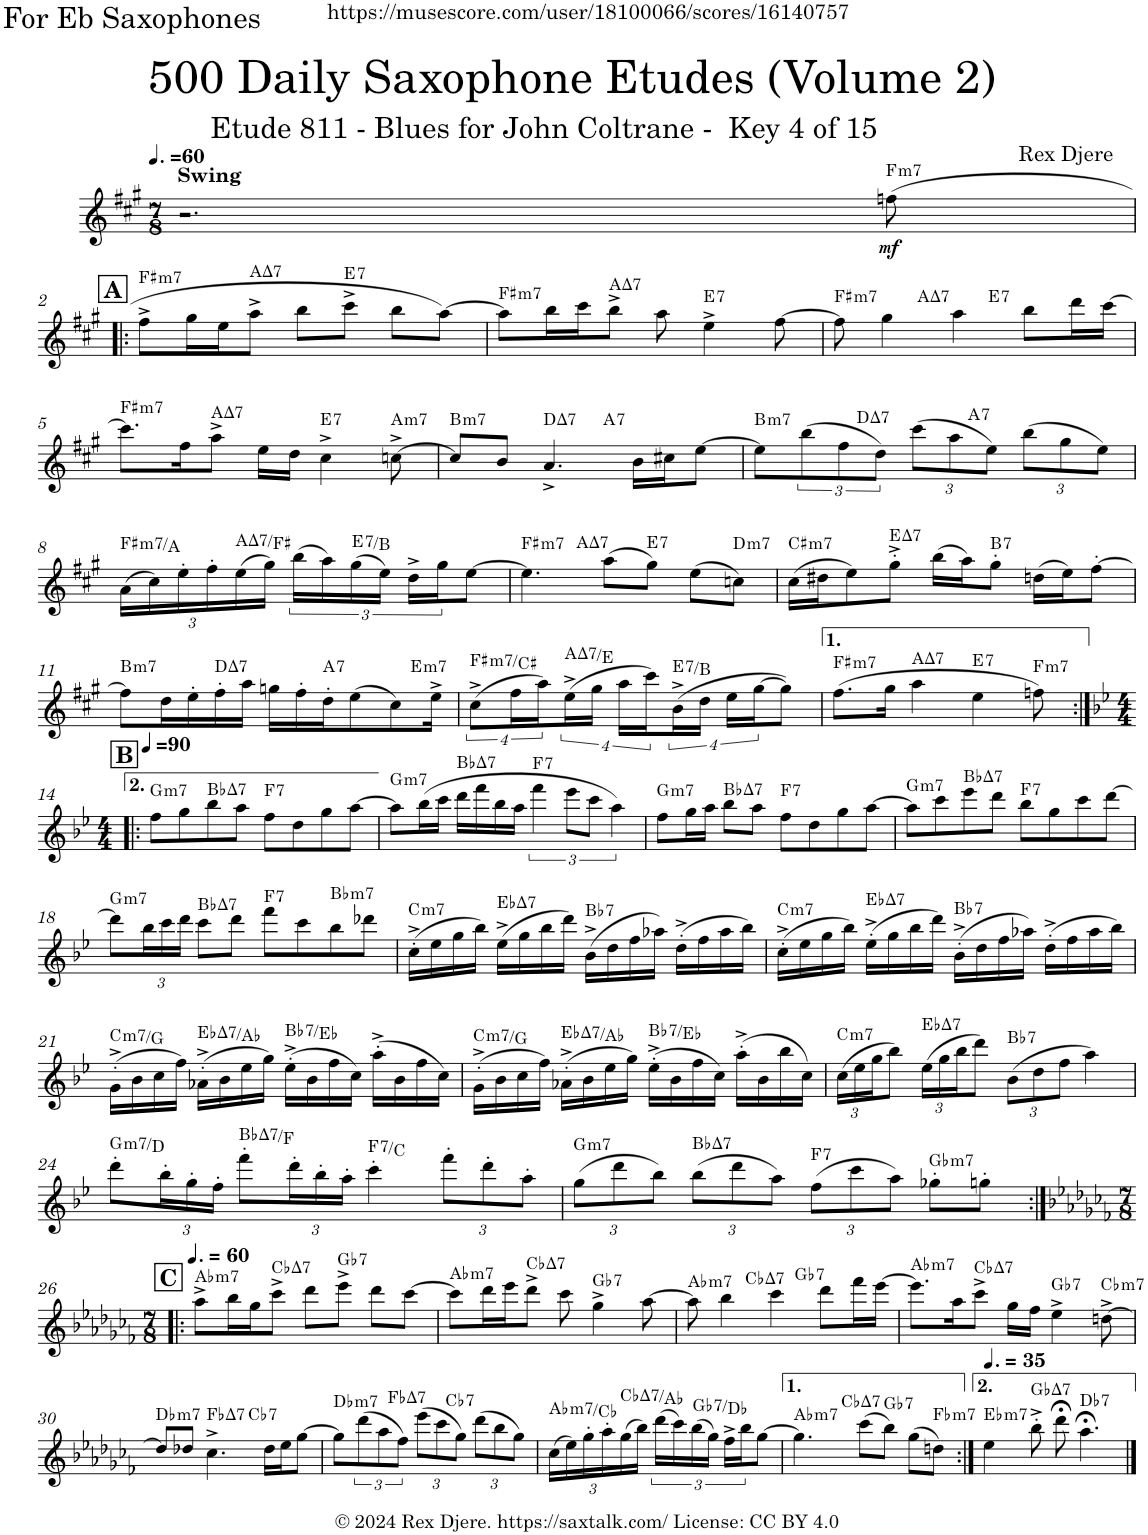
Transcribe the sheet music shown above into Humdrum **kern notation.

**kern	**dynam	**harte
*part1	*part1	*part1
*staff1	*staff1	*
*I"Alto Saxophone	*	*
*I'A. Sax.	*	*
*clefG2	*	*
*Trd5c9	*	*
*k[f#c#g#]	*	*
*M7/8	*	*
*MM90	*	*
=1	=1	=1
!LO:TX:a:B:t=Swing	!	!
2.r	.	.
!	!LO:DY:b	!LO:H:kt=m7
(8ffn\	mf	F:min7
!!LO:LB:g=z
!!LO:REH:place=s1:a:B:cj:fs=14:t=A
=2!|:	=2!|:	=2!|:
!	!	!LO:H:kt=m7
8ff#^\L	.	F#:min7
16gg#\L	.	.
16ee\J	.	.
!	!	!LO:H:kt=7
8aa^\J	.	A:maj7
8bb\L	.	.
!	!	!LO:H:kt=7
8ccc#^\J	.	E:7
8bb\L	.	.
[8aa\J)	.	.
=3	=3	=3
!	!	!LO:H:kt=m7
8aa\L]	.	F#:min7
16bb\L	.	.
16ccc#\J	.	.
!	!	!LO:H:kt=7
8bb^\J	.	A:maj7
8aa\	.	.
!	!	!LO:H:kt=7
4ee^\	.	E:7
[8ff#\	.	.
=4	=4	=4
!	!	!LO:H:kt=m7
*^	*	*
*	*^	*	*
8ff#\]	4ryy	2ryy	.	F#:min7
4gg#\	.	.	.	.
!	!	!	!	!LO:H:kt=7
.	2ryy	.	.	A:maj7
4aa\	.	.	.	.
!	!	!	!	!LO:H:kt=7
.	.	4.ryy	.	E:7
8bb\L	.	.	.	.
16ddd\L	8ryy	.	.	.
[16ccc#\JJ	.	.	.	.
!!LO:LB:g=z	!!	!!
=5	=5	=5	=5	=5
!	!	!	!	!LO:H:kt=m7
*v	*v	*v	*	*
8.ccc#\L]	.	F#:min7
16ff#\K	.	.
!	!	!LO:H:kt=7
8aa^\J	.	A:maj7
16ee\LL	.	.
16dd\JJ	.	.
!	!	!LO:H:kt=7
4cc#^\	.	E:7
!	!	!LO:H:kt=m7
[8ccn^\	.	A:min7
=6	=6	=6
!	!	!LO:H:kt=m7
*^	*	*
8cc/L]	2ryy	.	B:min7
8b/J	.	.	.
!	!	!	!LO:H:kt=7
4.a^/	.	.	D:maj7
!	!	!	!LO:H:kt=7
.	4.ryy	.	A:7
16b\LL	.	.	.
16cc#X\J	.	.	.
[8ee\J	.	.	.
=7	=7	=7	=7
!	!	!	!LO:H:kt=m7
*	*^	*	*
8ee\L]	4ryy	2ryy	.	B:min7
(12bb\	.	.	.	.
12ff#\	.	.	.	.
!	!	!	!	!LO:H:kt=7
.	2ryy	.	.	D:maj7
12dd\J)	.	.	.	.
*Xbrackettup	*	*	*	*
(12ccc#\L	.	.	.	.
12aa\	.	.	.	.
!	!	!	!	!LO:H:kt=7
.	.	4.ryy	.	A:7
12ee\J)	.	.	.	.
(12bb\L	.	.	.	.
12gg#\	.	.	.	.
.	8ryy	.	.	.
12ee\J)	.	.	.	.
!!LO:LB:g=z	!!	!!
=8	=8	=8	=8	=8
!	!	!	!	!LO:H:kt=m7
*v	*v	*v	*	*
(16a\LL	.	F#:min7/b3
16cc#\)	.	.
16ee'\	.	.
16ff#'\	.	.
!	!	!LO:H:kt=7
(16ee\	.	A:maj7/6
16gg#\JJ)	.	.
(16bb\LL	.	.
16aa\)	.	.
!	!	!LO:H:kt=7
(16gg#\	.	E:7/5
16ee\JJ)	.	.
16dd^\LL	.	.
16gg#\J	.	.
[8ee\J	.	.
=9	=9	=9
!	!	!LO:H:kt=m7
*^	*	*
4.ee\]	4ryy	.	F#:min7
!	!	!	!LO:H:kt=7
.	2ryy	.	A:maj7
(8aa\L	.	.	.
!	!	!	!LO:H:kt=7
8gg#\J)	.	.	E:7
(8ee\L	.	.	.
!	!	!	!LO:H:kt=m7
8ccn\J)	8ryy	.	D:min7
=10	=10	=10	=10
!	!	!	!LO:H:kt=m7
*v	*v	*	*
(16cc#\LL	.	C#:min7
16dd#X\J	.	.
8ee\)	.	.
!	!	!LO:H:kt=7
8gg#'^\J	.	E:maj7
(16bb\LL	.	.
16aa\J)	.	.
!	!	!LO:H:kt=7
8gg#'\J	.	B:7
(16ddn\LL	.	.
16ee\J)	.	.
[8ff#'\J	.	.
!!LO:LB:g=z
=11	=11	=11
!	!	!LO:H:kt=m7
*^	*	*
8ff#\L]	2.ryy	.	B:min7
16dd\L	.	.	.
16ee'\	.	.	.
!	!	!	!LO:H:kt=7
16ff#'\	.	.	D:maj7
16aa\JJ	.	.	.
16ggn\LL	.	.	.
16ff#'\	.	.	.
!	!	!	!LO:H:kt=7
16dd'\J	.	.	A:7
(8ee\	.	.	.
8cc#\)	.	.	.
!	!	!	!LO:H:kt=m7
.	8ryy	.	E:min7
16ee^\Jk	.	.	.
=12	=12	=12	=12
!	!	!	!LO:H:kt=m7
*v	*v	*	*
(8cc#^\L	.	F#:min7/5
16ff#\L	.	.
16aa\)	.	.
!	!	!LO:H:kt=7
(16ee^\	.	A:maj7/5
16gg#\JJ	.	.
16aa\LL	.	.
16ccc#\)	.	.
!	!	!LO:H:kt=7
(16b^\	.	E:7/5
16dd\JJ	.	.
16ee\LL	.	.
[16gg#\J	.	.
8gg#\J])	.	.
=13	=13	=13
!	!	!LO:H:kt=m7
(8.ff#\L	.	F#:min7
16gg#\Jk	.	.
!	!	!LO:H:kt=7
4aa\	.	A:maj7
!	!	!LO:H:kt=7
4ee\	.	E:7
!	!	!LO:H:kt=m7
8ffn\)	.	F:min7
!!LO:LB:g=z
=14:|!|:	=14:|!|:	=14:|!|:
!!LO:REH:place=s1:a:B:cj:fs=14:t=B
*k[b-e-]	*	*
*M4/4	*	*
*MM90	*	*
!	!	!LO:H:kt=m7
8ff\L	.	G:min7
8gg\	.	.
!	!	!LO:H:kt=7
8bb-\	.	Bb:maj7
8aa\J	.	.
!	!	!LO:H:kt=7
8ff\L	.	F:7
8dd\	.	.
8gg\	.	.
[8aa\J	.	.
=15	=15	=15
!	!	!LO:H:kt=m7
8aa\L]	.	G:min7
(16bb-\L	.	.
16ccc\JJ	.	.
!	!	!LO:H:kt=7
16ddd\LL	.	Bb:maj7
16fff\	.	.
16bb-\	.	.
16aa\JJ	.	.
*brackettup	*	*
!	!	!LO:H:kt=7
6fff\	.	F:7
12eee-\L	.	.
12ccc\J	.	.
6aa\)	.	.
=16	=16	=16
!	!	!LO:H:kt=m7
8ff\L	.	G:min7
16gg\L	.	.
16aa\JJ	.	.
!	!	!LO:H:kt=7
8bb-\L	.	Bb:maj7
8aa\J	.	.
!	!	!LO:H:kt=7
8ff\L	.	F:7
8dd\	.	.
8gg\	.	.
[8aa\J	.	.
=17	=17	=17
!	!	!LO:H:kt=m7
8aa\L]	.	G:min7
8ccc\	.	.
!	!	!LO:H:kt=7
8eee-\	.	Bb:maj7
8ddd\J	.	.
!	!	!LO:H:kt=7
8bb-\L	.	F:7
8gg\	.	.
8ccc\	.	.
[8ddd\J	.	.
!!LO:LB:g=z
=18	=18	=18
!	!	!LO:H:kt=m7
8ddd\L]	.	G:min7
*Xbrackettup	*	*
24bb-\L	.	.
24ccc\	.	.
24ddd\JJ	.	.
!	!	!LO:H:kt=7
8ccc\L	.	Bb:maj7
8ddd\J	.	.
!	!	!LO:H:kt=7
8fff\L	.	F:7
8ccc\	.	.
!	!	!LO:H:kt=m7
8bb-\	.	Bb:min7
8ddd-X\J	.	.
=19	=19	=19
!	!	!LO:H:kt=m7
(16cc'^\LL	.	C:min7
16ee-\	.	.
16gg\	.	.
16bb-\JJ)	.	.
!	!	!LO:H:kt=7
(16ee-^\LL	.	Eb:maj7
16gg\	.	.
16bb-\	.	.
16ddd\JJ)	.	.
!	!	!LO:H:kt=7
(16b-^\LL	.	Bb:7
16dd\	.	.
16ff\	.	.
16aa-X\JJ)	.	.
(16dd'^\LL	.	.
16ff\	.	.
16aa-\	.	.
16bb-\JJ)	.	.
=20	=20	=20
!	!	!LO:H:kt=m7
(16cc'^\LL	.	C:min7
16ee-\	.	.
16gg\	.	.
16bb-\JJ)	.	.
!	!	!LO:H:kt=7
(16ee-'^\LL	.	Eb:maj7
16gg\	.	.
16bb-\	.	.
16ddd\JJ)	.	.
!	!	!LO:H:kt=7
(16b-'^\LL	.	Bb:7
16dd\	.	.
16ff\	.	.
16aa-X\JJ)	.	.
(16dd'^\LL	.	.
16ff\	.	.
16aa-\	.	.
16bb-\JJ)	.	.
!!LO:LB:g=z
=21	=21	=21
!	!	!LO:H:kt=m7
(16g'^\LL	.	C:min7/5
16b-\	.	.
16cc\	.	.
16ff\JJ)	.	.
!	!	!LO:H:kt=7
(16a-X'^\LL	.	Eb:maj7/4
16b-\	.	.
16ee-\	.	.
16gg\JJ)	.	.
!	!	!LO:H:kt=7
(16ee-'^\LL	.	Bb:7/4
16b-\	.	.
16ff\	.	.
16cc\JJ)	.	.
(16aa'^\LL	.	.
16b-\	.	.
16ff\	.	.
16cc\JJ)	.	.
=22	=22	=22
!	!	!LO:H:kt=m7
(16g'^\LL	.	C:min7/5
16b-\	.	.
16cc\	.	.
16ff\JJ)	.	.
!	!	!LO:H:kt=7
(16a-X'^\LL	.	Eb:maj7/4
16b-\	.	.
16ee-\	.	.
16gg\JJ)	.	.
!	!	!LO:H:kt=7
(16ee-'^\LL	.	Bb:7/4
16b-\	.	.
16ff\	.	.
16cc\JJ)	.	.
(16aa'^\LL	.	.
16b-\	.	.
16bb-\	.	.
16cc\JJ)	.	.
=23	=23	=23
!	!	!LO:H:kt=m7
(24cc\LL	.	C:min7
24ee-\	.	.
24gg\J	.	.
8bb-\J)	.	.
!	!	!LO:H:kt=7
(24ee-\LL	.	Eb:maj7
24gg\	.	.
24bb-\J	.	.
8ddd\J)	.	.
!	!	!LO:H:kt=7
(12b-\L	.	Bb:7
12dd\	.	.
12ff\J	.	.
4aa\)	.	.
!!LO:LB:g=z
=24	=24	=24
!	!	!LO:H:kt=m7
8ddd'\L	.	G:min7/5
24bb-'\L	.	.
24gg'\	.	.
24ff'\JJ	.	.
!	!	!LO:H:kt=7
8fff'\L	.	Bb:maj7/5
24ddd'\L	.	.
24bb-'\	.	.
24aa'\JJ	.	.
!	!	!LO:H:kt=7
4ccc'\	.	F:7/5
12fff'\L	.	.
12ddd'\	.	.
12aa'\J	.	.
=25	=25	=25
!	!	!LO:H:kt=m7
(12gg\L	.	G:min7
12ddd\	.	.
12bb-\J)	.	.
!	!	!LO:H:kt=7
(12bb-\L	.	Bb:maj7
12ddd\	.	.
12aa\J)	.	.
!	!	!LO:H:kt=7
(12ff\L	.	F:7
12ccc\	.	.
12aa\J)	.	.
!	!	!LO:H:kt=m7
8gg-X'\L	.	Gb:min7
8ggn'\J	.	.
!!LO:LB:g=z
=26:|!|:	=26:|!|:	=26:|!|:
!!LO:REH:place=s1:a:B:cj:fs=14:t=C
*k[b-e-a-d-g-c-f-]	*	*
*M7/8	*	*
*MM90	*	*
!	!	!LO:H:kt=m7
8aa-^\L	.	Ab:min7
16bb-\L	.	.
16gg-\J	.	.
!	!	!LO:H:kt=7
8ccc-^\J	.	Cb:maj7
8ddd-\L	.	.
!	!	!LO:H:kt=7
8eee-^\J	.	Gb:7
8ddd-\L	.	.
[8ccc-\J	.	.
=27	=27	=27
!	!	!LO:H:kt=m7
8ccc-\L]	.	Ab:min7
16ddd-\L	.	.
16eee-\J	.	.
!	!	!LO:H:kt=7
8ddd-^\J	.	Cb:maj7
8ccc-\	.	.
!	!	!LO:H:kt=7
4gg-^\	.	Gb:7
[8aa-\	.	.
=28	=28	=28
!	!	!LO:H:kt=m7
*^	*	*
*	*^	*	*
8aa-\]	4ryy	2ryy	.	Ab:min7
4bb-\	.	.	.	.
!	!	!	!	!LO:H:kt=7
.	2ryy	.	.	Cb:maj7
4ccc-\	.	.	.	.
!	!	!	!	!LO:H:kt=7
.	.	4.ryy	.	Gb:7
8ddd-\L	.	.	.	.
16fff-\L	8ryy	.	.	.
[16eee-\JJ	.	.	.	.
=29	=29	=29	=29	=29
!	!	!	!	!LO:H:kt=m7
*v	*v	*v	*	*
8.eee-\L]	.	Ab:min7
16aa-\K	.	.
!	!	!LO:H:kt=7
8ccc-^\J	.	Cb:maj7
16gg-\LL	.	.
16ff-\JJ	.	.
!	!	!LO:H:kt=7
4ee-^\	.	Gb:7
!	!	!LO:H:kt=m7
[8ddn^\	.	Cb:min7
!!LO:LB:g=z
=30	=30	=30
!	!	!LO:H:kt=m7
*^	*	*
8dd/L]	2ryy	.	Db:min7
8dd-X/J	.	.	.
!	!	!	!LO:H:kt=7
4.cc-^\	.	.	Fb:maj7
!	!	!	!LO:H:kt=7
.	4.ryy	.	Cb:7
16dd-\LL	.	.	.
16ee-\J	.	.	.
[8gg-\J	.	.	.
=31	=31	=31	=31
!	!	!	!LO:H:kt=m7
*	*^	*	*
8gg-\L]	4ryy	2ryy	.	Db:min7
*brackettup	*	*	*	*
(12ddd-\	.	.	.	.
12aa-\	.	.	.	.
!	!	!	!	!LO:H:kt=7
.	2ryy	.	.	Fb:maj7
12ff-\J)	.	.	.	.
*Xbrackettup	*	*	*	*
(12eee-\L	.	.	.	.
12ccc-\	.	.	.	.
!	!	!	!	!LO:H:kt=7
.	.	4.ryy	.	Cb:7
12gg-\J)	.	.	.	.
(12ddd-\L	.	.	.	.
12bb-\	.	.	.	.
.	8ryy	.	.	.
12gg-\J)	.	.	.	.
=32	=32	=32	=32	=32
!	!	!	!	!LO:H:kt=m7
*v	*v	*v	*	*
(16cc-\LL	.	Ab:min7/b3
16ee-\)	.	.
16gg-'\	.	.
16aa-'\	.	.
!	!	!LO:H:kt=7
(16gg-\	.	Cb:maj7/6
16bb-\JJ)	.	.
(16ddd-\LL	.	.
16ccc-\)	.	.
!	!	!LO:H:kt=7
(16bb-\	.	Gb:7/5
16gg-\JJ)	.	.
16ff-^\LL	.	.
16bb-\J	.	.
[8gg-\J	.	.
=33	=33	=33
!	!	!LO:H:kt=m7
*^	*	*
4.gg-\]	4ryy	.	Ab:min7
!	!	!	!LO:H:kt=7
.	2ryy	.	Cb:maj7
(8ccc-\L	.	.	.
!	!	!	!LO:H:kt=7
8bb-\J)	.	.	Gb:7
(8gg-\L	.	.	.
!	!	!	!LO:H:kt=m7
8ddn\J)	8ryy	.	Fb:min7
*v	*v	*	*
=34:|!	=34:|!	=34:|!
*MM53	*	*
*^	*	*
!	!	!	!LO:H:kt=m7
*v	*v	*	*
4ee-\	.	Eb:min7
!	!	!LO:H:kt=7
8bb-'^\	.	Gb:maj7
8ddd-;<\	.	.
!	!	!LO:H:kt=7
4.aa-;<\	.	Db:7
==	==	==
*-	*-	*-
